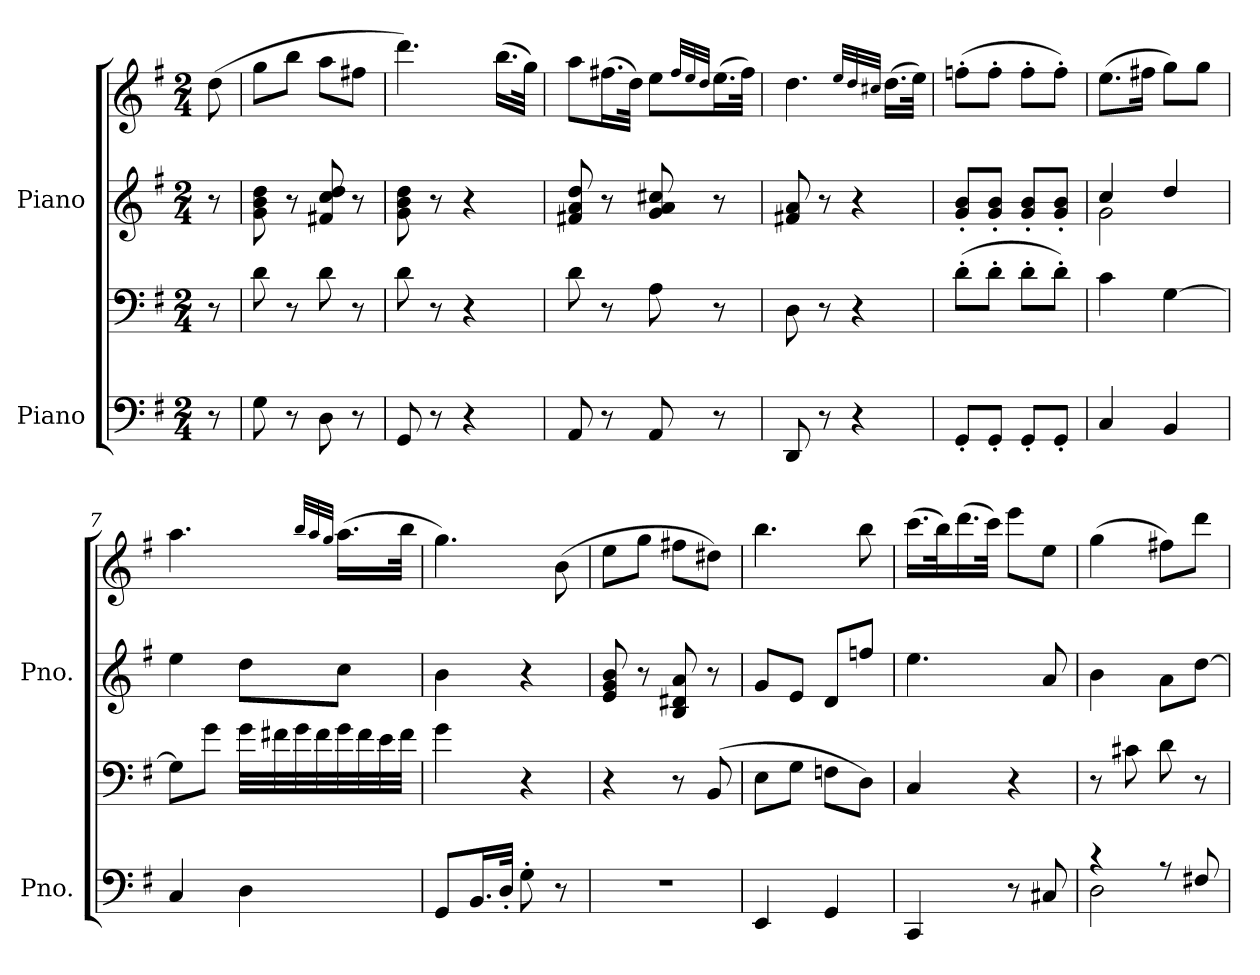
**kern	**kern	**kern	**kern
*part2	*part2	*part1	*part1
*staff4	*staff3	*staff2	*staff1
*I"Piano	*	*I"Piano	*
*I'Pno.	*	*I'Pno.	*
*clefF4	*clefF4	*clefG2	*clefG2
*k[f#]	*k[f#]	*k[f#]	*k[f#]
*M2/4	*M2/4	*M2/4	*M2/4
=	=	=	=
8r	8r	8r	(>8dd\
=1	=1	=1	=1
8G\	8d\	8g\ 8b\ 8dd\	8gg\L
8r	8r	8r	8bb\J
8D\	8d\	8f#X/ 8cc/ 8dd/	8aa\L
8r	8r	8r	8ff#X\J
=2	=2	=2	=2
8GG/	8d\	8g\ 8b\ 8dd\	4.ddd\)
8r	8r	8r	.
4r	4r	4r	.
.	.	.	(>16.bb\LL
.	.	.	32gg\JJk)
=3	=3	=3	=3
8AA/	8d\	8f#X/ 8a/ 8dd/	8aa\L
8r	8r	8r	(>16.ff#X\L
.	.	.	32dd\JJk)
8AA/	8A\	8g/ 8a/ 8cc#X/	8ee\L
.	.	.	32qff#/LLL
.	.	.	32qee/
.	.	.	32qdd/JJJ
8r	8r	8r	(>16.ee\L
.	.	.	32ff#\JJk)
=4	=4	=4	=4
8DD/	8D\	8f#X/ 8a/	4.dd\
8r	8r	8r	.
4r	4r	4r	.
.	.	.	32qee/LLL
.	.	.	32qdd/
.	.	.	32qcc#X/JJJ
.	.	.	(>16.dd\LL
.	.	.	32ee\JJk)
=5	=5	=5	=5
8GG'/L	(>8d'\L	8g/' 8b/'L	(>8ff'\L
8GG'/J	8d'\J	8g/' 8b/'J	8ff'\J
8GG'/L	8d'\L	8g/' 8b/'L	8ff'\L
8GG'/J	8d'\J)	8g/' 8b/'J	8ff'\J)
=6	=6	=6	=6
*	*	*^	*
4C/	4c\	4cc/	2g\	(>8.ee\L
.	.	.	.	16ff#X\Jk
4BB/	[4G\	4dd/	.	8gg\L)
.	.	.	.	8gg\J
*	*	*v	*v	*
!!LO:LB:g=z
=7	=7	=7	=7
4C/	8G\L]	4ee\	4.aa\
.	8g\J	.	.
4D\	32g\LLL	8dd\L	.
.	32f#X\	.	.
.	32g\	.	.
.	32f#\	.	.
.	.	.	32qbb/LLL
.	.	.	32qaa/
.	.	.	32qgg/JJJ
.	32g\	8cc\J	(>16.aa\LL
.	32f#\	.	.
.	32e\	.	.
.	32f#\JJJ	.	32bb\JJk
=8	=8	=8	=8
8GG/L	4g\	4b\	4.gg\)
16.BB/L	.	.	.
32D'/JJk	.	.	.
8G'\	4r	4r	.
8r	.	.	(>8b\
=9	=9	=9	=9
2r	4r	8e/ 8g/ 8b/	8ee\L
.	.	8r	8gg\J
.	8r	8B/ 8d#X/ 8a/	8ff#X\L
.	(<8BB/	8r	8dd#X\J)
=10	=10	=10	=10
4EE/	8E\L	8g/L	4.bb\
.	8G\J	8e/J	.
4GG/	8F\L	8d/L	.
.	8D\J)	8ff/J	8bb\
=11	=11	=11	=11
4CC/	4C/	4.ee\	(>16.ccc\LL
.	.	.	32bb\K)
.	.	.	(>16.ddd\
.	.	.	32ccc\JJk)
8r	4r	.	8eee\L
8C#X/	.	8a/	8ee\J
=12	=12	=12	=12
*^	*	*	*
4r	2D\	8r	4b\	(>4gg\
.	.	8c#X\	.	.
8r	.	8d\	8a\L	8ff#X\L)
8F#X/	.	8r	[8dd\J	8ddd\J
*v	*v	*	*	*
=	=	=	=
*-	*-	*-	*-
